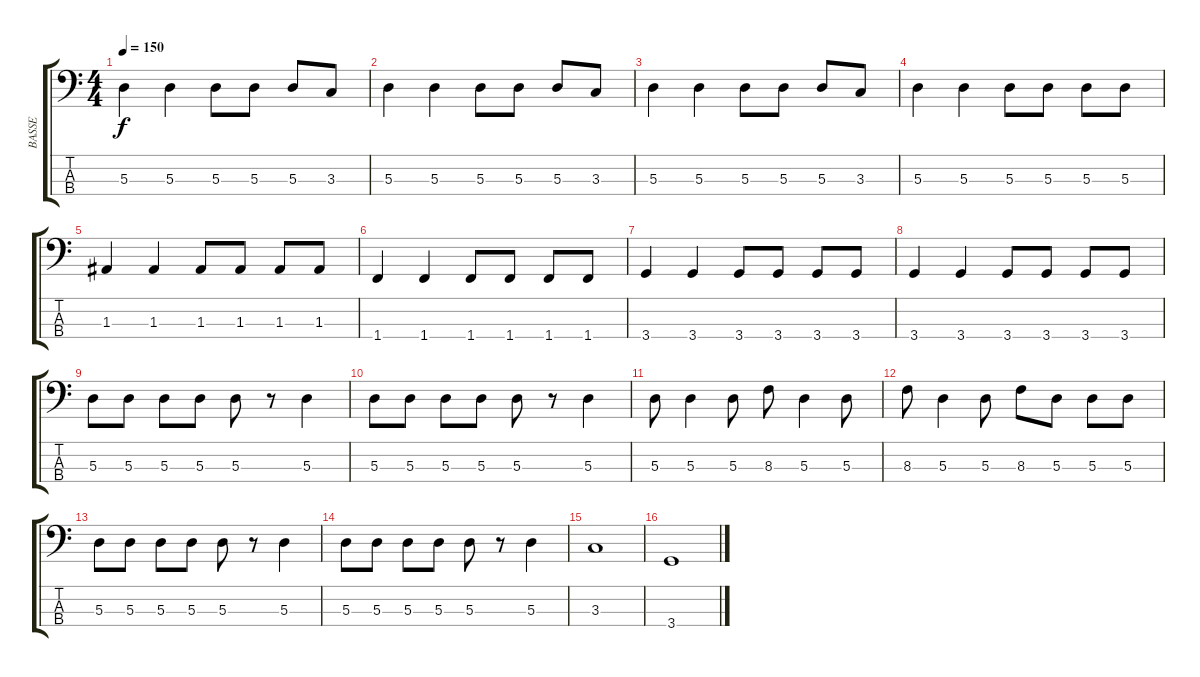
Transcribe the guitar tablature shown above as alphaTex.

\track ("BASSE" "BASSE") {instrument electricbasspick}
\staff {score tabs}
\tuning (G2 D2 A1 E1) {hide}
\ts (4 4)
\tempo 150
\clef f4
\ks c
5.3.4{dy f} 5.3.4 5.3.8 5.3.8 5.3.8 3.3.8 |
5.3.4 5.3.4 5.3.8 5.3.8 5.3.8 3.3.8 |
5.3.4 5.3.4 5.3.8 5.3.8 5.3.8 3.3.8 |
5.3.4 5.3.4 5.3.8 5.3.8 5.3.8 5.3.8 |
1.3.4 1.3.4 1.3.8 1.3.8 1.3.8 1.3.8 |
1.4.4 1.4.4 1.4.8 1.4.8 1.4.8 1.4.8 |
3.4.4 3.4.4 3.4.8 3.4.8 3.4.8 3.4.8 |
3.4.4 3.4.4 3.4.8 3.4.8 3.4.8 3.4.8 |
5.3.8 5.3.8 5.3.8 5.3.8 5.3.8 r.8 5.3.4 |
5.3.8 5.3.8 5.3.8 5.3.8 5.3.8 r.8 5.3.4 |
5.3.8 5.3.4 5.3.8 8.3.8 5.3.4 5.3.8 |
8.3.8 5.3.4 5.3.8 8.3.8 5.3.8 5.3.8 5.3.8 |
5.3.8 5.3.8 5.3.8 5.3.8 5.3.8 r.8 5.3.4 |
5.3.8 5.3.8 5.3.8 5.3.8 5.3.8 r.8 5.3.4 |
3.3.1 |
3.4.1
